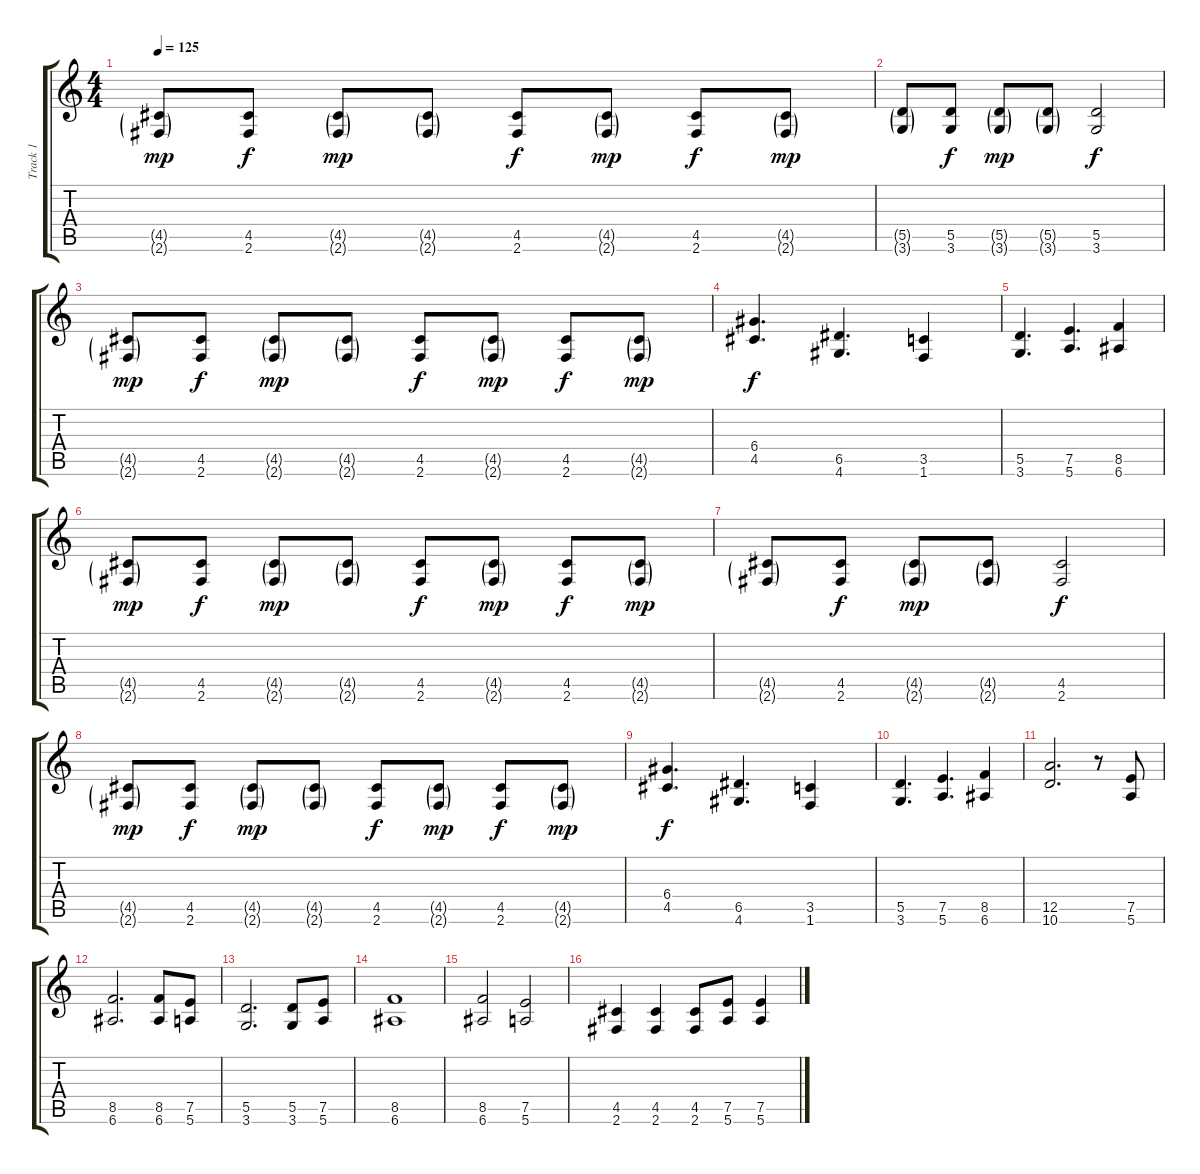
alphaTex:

\track ("Track 1" "Track 1") {instrument distortionguitar}
\staff {score tabs}
\tuning (E4 B3 G3 D3 A2 E2) {hide}
\ts (4 4)
\tempo 125
\clef g2
\ks c
(4.5{g} 2.6{g}).8{dy mp} (4.5 2.6).8{dy f} (4.5{g} 2.6{g}).8{dy mp} (4.5{g} 2.6{g}).8 (4.5 2.6).8{dy f} (4.5{g} 2.6{g}).8{dy mp} (4.5 2.6).8{dy f} (4.5{g} 2.6{g}).8{dy mp} |
(5.5{g} 3.6{g}).8 (5.5 3.6).8{dy f} (5.5{g} 3.6{g}).8{dy mp} (5.5{g} 3.6{g}).8 (5.5 3.6).2{dy f} |
(4.5{g} 2.6{g}).8{dy mp} (4.5 2.6).8{dy f} (4.5{g} 2.6{g}).8{dy mp} (4.5{g} 2.6{g}).8 (4.5 2.6).8{dy f} (4.5{g} 2.6{g}).8{dy mp} (4.5 2.6).8{dy f} (4.5{g} 2.6{g}).8{dy mp} |
(6.4 4.5).4{d dy f} (6.5 4.6).4{d} (3.5 1.6).4 |
(5.5 3.6).4{d} (7.5 5.6).4{d} (8.5 6.6).4 |
(4.5{g} 2.6{g}).8{dy mp} (4.5 2.6).8{dy f} (4.5{g} 2.6{g}).8{dy mp} (4.5{g} 2.6{g}).8 (4.5 2.6).8{dy f} (4.5{g} 2.6{g}).8{dy mp} (4.5 2.6).8{dy f} (4.5{g} 2.6{g}).8{dy mp} |
(4.5{g} 2.6{g}).8 (4.5 2.6).8{dy f} (4.5{g} 2.6{g}).8{dy mp} (4.5{g} 2.6{g}).8 (4.5 2.6).2{dy f} |
(4.5{g} 2.6{g}).8{dy mp} (4.5 2.6).8{dy f} (4.5{g} 2.6{g}).8{dy mp} (4.5{g} 2.6{g}).8 (4.5 2.6).8{dy f} (4.5{g} 2.6{g}).8{dy mp} (4.5 2.6).8{dy f} (4.5{g} 2.6{g}).8{dy mp} |
(6.4 4.5).4{d dy f} (6.5 4.6).4{d} (3.5 1.6).4 |
(5.5 3.6).4{d} (7.5 5.6).4{d} (8.5 6.6).4 |
(12.5 10.6).2{d} r.8 (7.5 5.6).8 |
(8.5 6.6).2{d} (8.5 6.6).8 (7.5 5.6).8 |
(5.5 3.6).2{d} (5.5 3.6).8 (7.5 5.6).8 |
(8.5 6.6).1 |
(8.5 6.6).2 (7.5 5.6).2 |
(4.5 2.6).4 (4.5 2.6).4 (4.5 2.6).8 (7.5 5.6).8 (7.5 5.6).4
